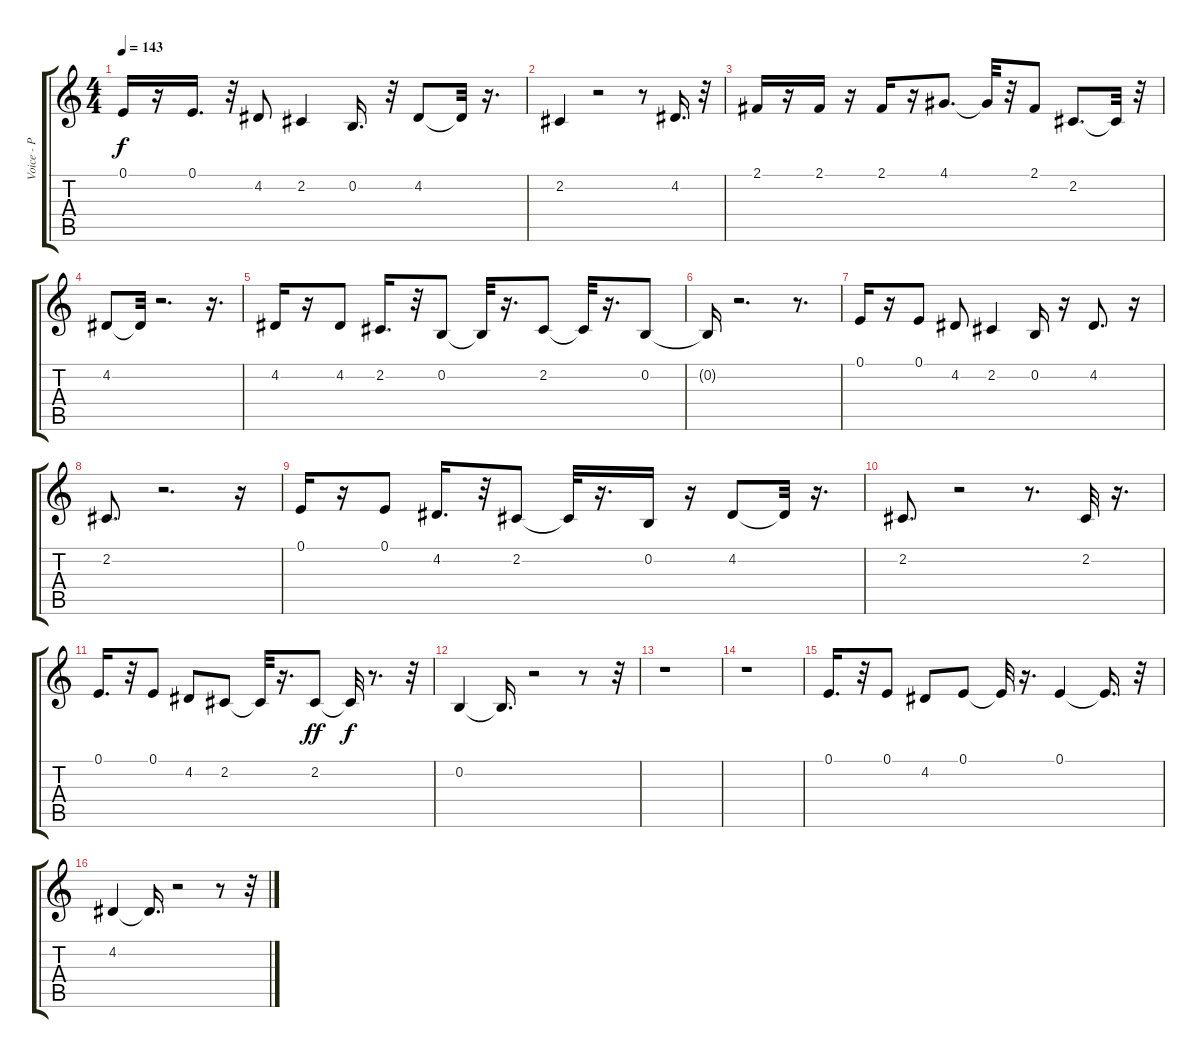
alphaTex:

\track ("Voice - P" "Voice - P") {instrument pad3polysynth}
\staff {score tabs}
\tuning (E4 B3 G3 D3 A2 E2) {hide}
\ts (4 4)
\tempo 143
\clef g2
\ks c
0.1.16{dy f} r.16 0.1.16{d} r.32 4.2.8 2.2.4 0.2.16{d} r.32 4.2.8 4.2{t}.32 r.16{d} |
2.2.4 r.2 r.8 4.2.16{d} r.32 |
2.1.16 r.16 2.1.16 r.16 2.1.16 r.16 4.1.8{d} 4.1{t}.32 r.32 2.1.8 2.2.8{d} 2.2{t}.32 r.32 |
4.2.8 4.2{t}.32 r.2{d} r.16{d} |
4.2.16 r.16 4.2.8 2.2.16{d} r.32 0.2.8 0.2{t}.32 r.16{d} 2.2.8 2.2{t}.32 r.16{d} 0.2.8 |
0.2{t}.16 r.2{d} r.8{d} |
0.1.16 r.16 0.1.8 4.2.8 2.2.4 0.2.16 r.16 4.2.8{d} r.16 |
2.2.8{d} r.2{d} r.16 |
0.1.16 r.16 0.1.8 4.2.16{d} r.32 2.2.8 2.2{t}.32 r.16{d} 0.2.16 r.16 4.2.8 4.2{t}.32 r.16{d} |
2.2.8{d} r.2 r.8{d} 2.2.32 r.16{d} |
0.1.16{d} r.32 0.1.8 4.2.8 2.2.8 2.2{t}.32 r.16{d} 2.2.8{dy ff} 2.2{t}.32{dy f} r.8{d} r.32 |
0.2.4 0.2{t}.16{d} r.2 r.8 r.32 |
r.1 |
r.1 |
0.1.16{d} r.32 0.1.8 4.2.8 0.1.8 0.1{t}.32 r.16{d} 0.1.4 0.1{t}.16{d} r.32 |
4.2.4 4.2{t}.16{d} r.2 r.8 r.32
